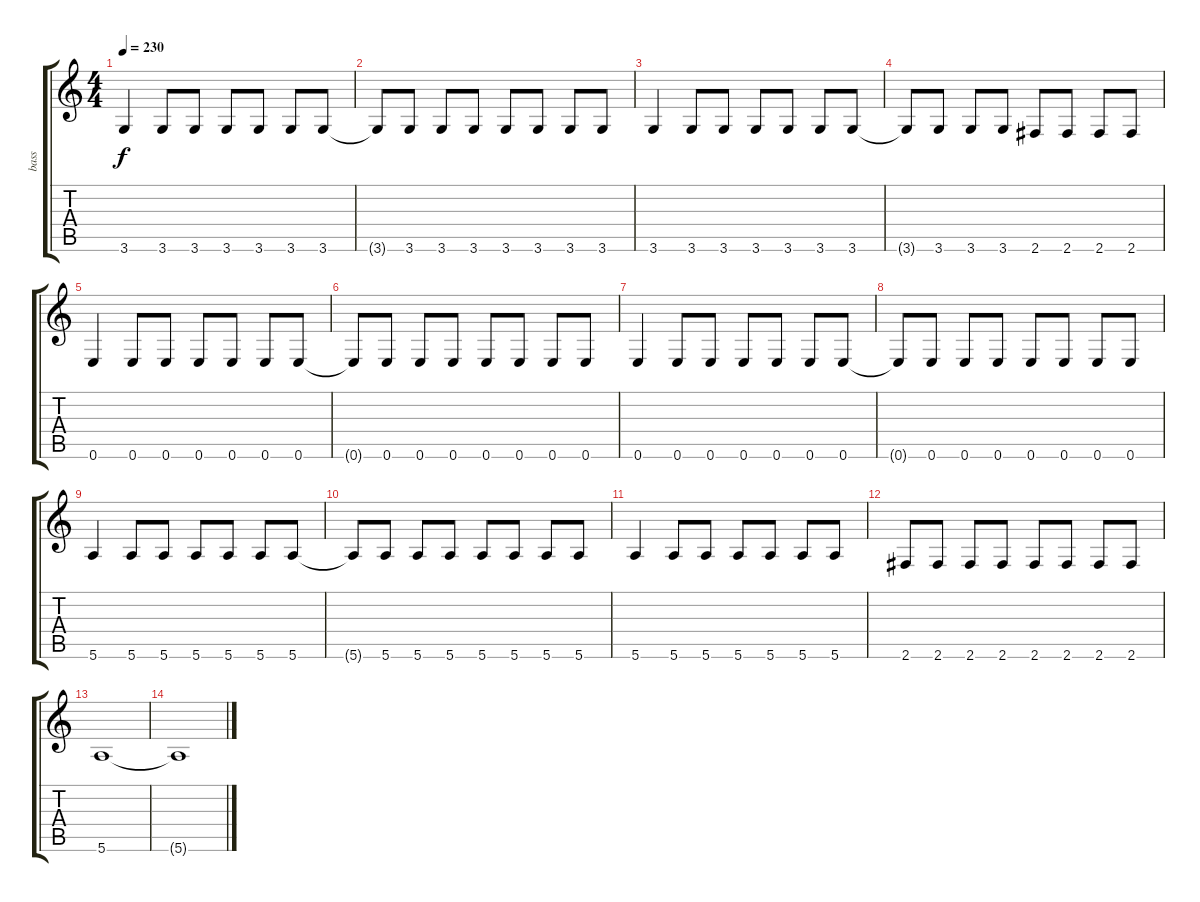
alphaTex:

\track ("bass" "bass") {instrument electricbassfinger}
\staff {score tabs}
\tuning (E4 B3 G3 D3 A2 E2) {hide}
\ts (4 4)
\tempo 230
\clef g2
\ks c
3.6.4{dy f} 3.6.8 3.6.8 3.6.8 3.6.8 3.6.8 3.6.8 |
3.6{t}.8 3.6.8 3.6.8 3.6.8 3.6.8 3.6.8 3.6.8 3.6.8 |
3.6.4 3.6.8 3.6.8 3.6.8 3.6.8 3.6.8 3.6.8 |
3.6{t}.8 3.6.8 3.6.8 3.6.8 2.6.8 2.6.8 2.6.8 2.6.8 |
0.6.4 0.6.8 0.6.8 0.6.8 0.6.8 0.6.8 0.6.8 |
0.6{t}.8 0.6.8 0.6.8 0.6.8 0.6.8 0.6.8 0.6.8 0.6.8 |
0.6.4 0.6.8 0.6.8 0.6.8 0.6.8 0.6.8 0.6.8 |
0.6{t}.8 0.6.8 0.6.8 0.6.8 0.6.8 0.6.8 0.6.8 0.6.8 |
5.6.4 5.6.8 5.6.8 5.6.8 5.6.8 5.6.8 5.6.8 |
5.6{t}.8 5.6.8 5.6.8 5.6.8 5.6.8 5.6.8 5.6.8 5.6.8 |
5.6.4 5.6.8 5.6.8 5.6.8 5.6.8 5.6.8 5.6.8 |
2.6.8 2.6.8 2.6.8 2.6.8 2.6.8 2.6.8 2.6.8 2.6.8 |
5.6.1 |
5.6{t}.1
